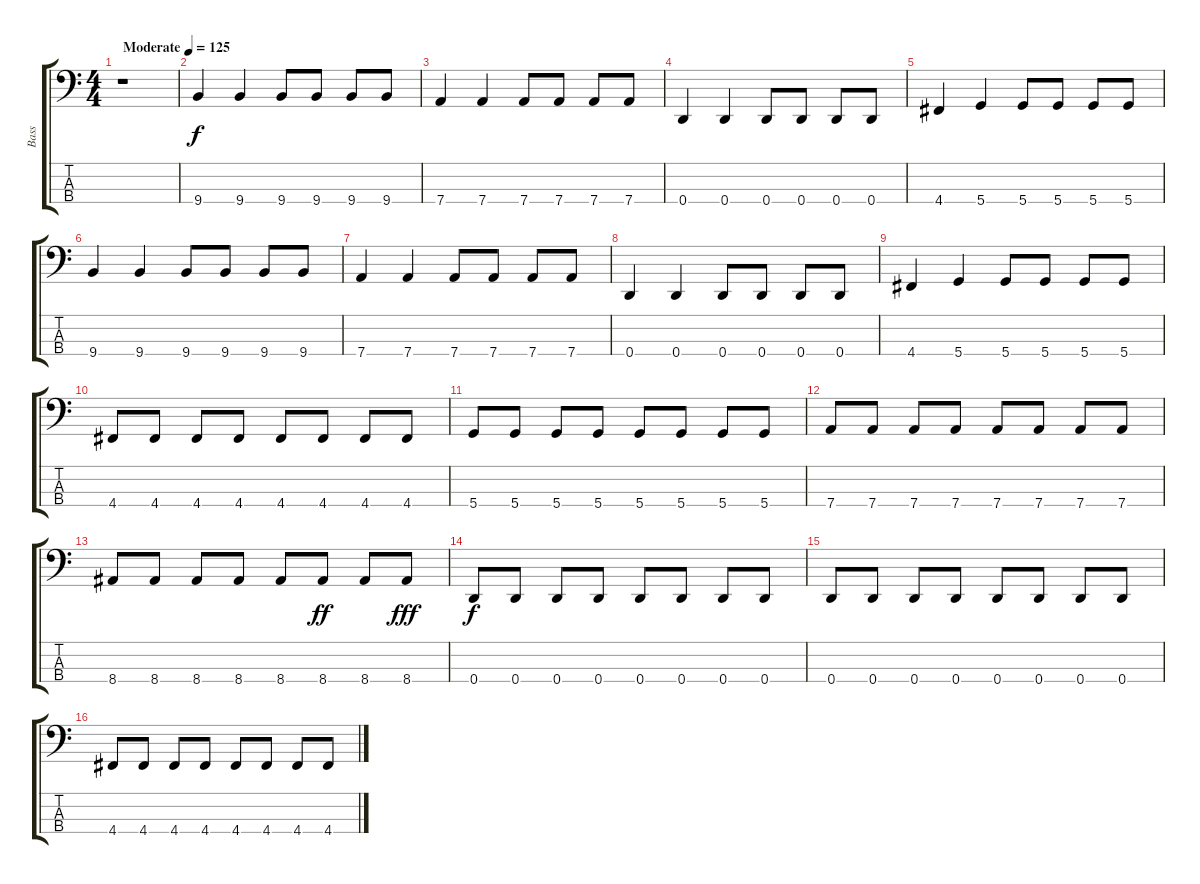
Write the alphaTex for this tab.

\track ("Bass" "Bass") {instrument electricbassfinger}
\staff {score tabs}
\tuning (G2 D2 A1 D1) {hide}
\ts (4 4)
\tempo (125 "Moderate")
\clef f4
\ks c
r.1{dy f instrument electricbassfinger} |
9.4.4 9.4.4 9.4.8 9.4.8 9.4.8 9.4.8 |
7.4.4 7.4.4 7.4.8 7.4.8 7.4.8 7.4.8 |
0.4.4 0.4.4 0.4.8 0.4.8 0.4.8 0.4.8 |
4.4.4 5.4.4 5.4.8 5.4.8 5.4.8 5.4.8 |
9.4.4 9.4.4 9.4.8 9.4.8 9.4.8 9.4.8 |
7.4.4 7.4.4 7.4.8 7.4.8 7.4.8 7.4.8 |
0.4.4 0.4.4 0.4.8 0.4.8 0.4.8 0.4.8 |
4.4.4 5.4.4 5.4.8 5.4.8 5.4.8 5.4.8 |
4.4.8 4.4.8 4.4.8 4.4.8 4.4.8 4.4.8 4.4.8 4.4.8 |
5.4.8 5.4.8 5.4.8 5.4.8 5.4.8 5.4.8 5.4.8 5.4.8 |
7.4.8 7.4.8 7.4.8 7.4.8 7.4.8 7.4.8 7.4.8 7.4.8 |
8.4.8 8.4.8 8.4.8 8.4.8 8.4.8 8.4.8{dy ff} 8.4.8 8.4.8{dy fff} |
0.4.8{dy f} 0.4.8 0.4.8 0.4.8 0.4.8 0.4.8 0.4.8 0.4.8 |
0.4.8 0.4.8 0.4.8 0.4.8 0.4.8 0.4.8 0.4.8 0.4.8 |
4.4.8 4.4.8 4.4.8 4.4.8 4.4.8 4.4.8 4.4.8 4.4.8
